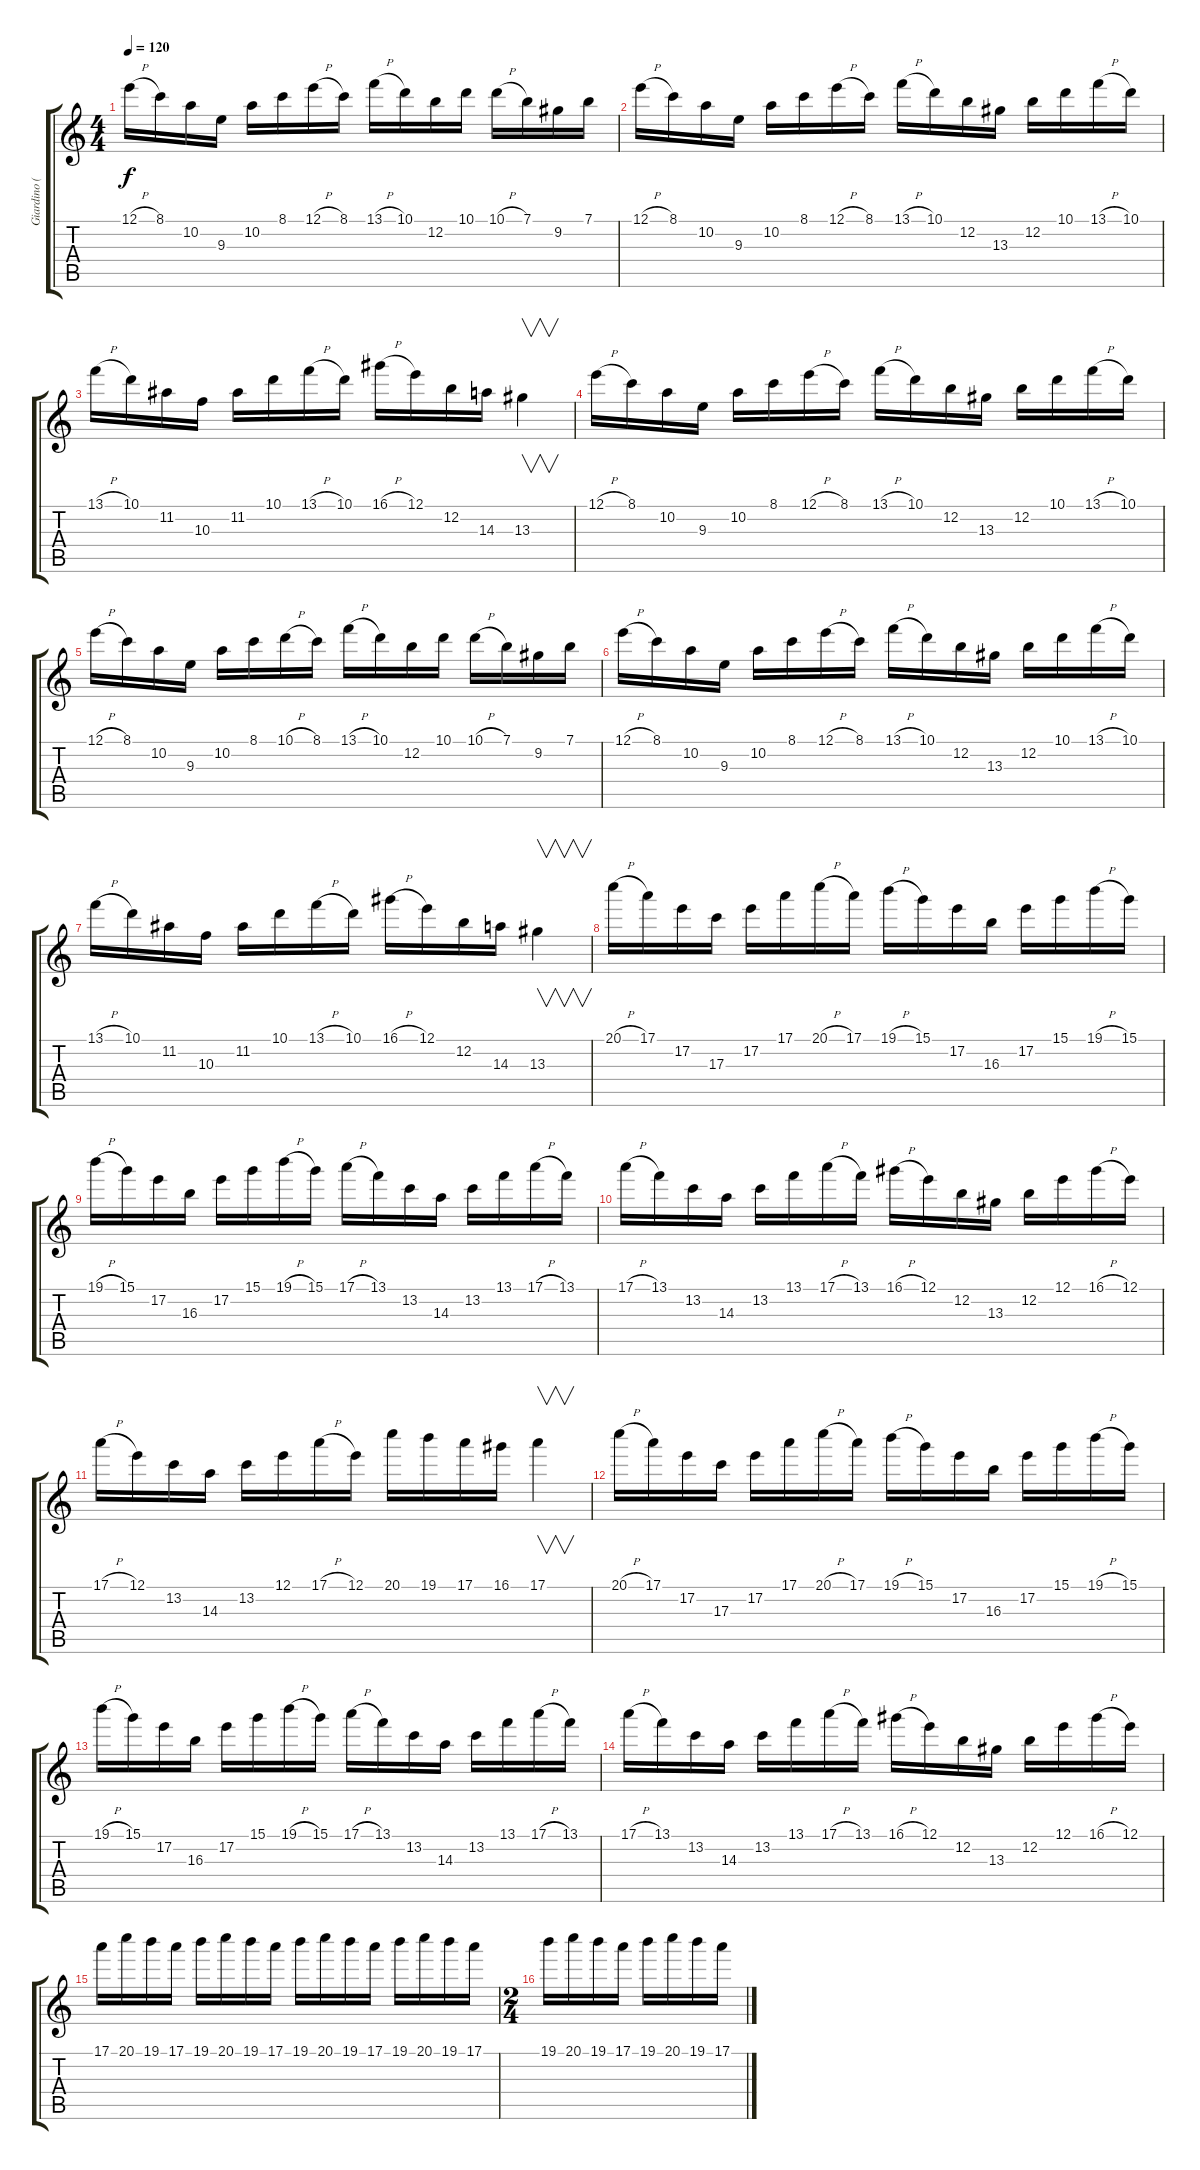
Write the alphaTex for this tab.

\track ("Giardino (Solos)" "Giardino (") {instrument overdrivenguitar}
\staff {score tabs}
\tuning (E4 B3 G3 D3 A2 E2) {hide}
\ts (4 4)
\tempo 120
\clef g2
\ks c
12.1{h}.16{dy f} 8.1.16 10.2.16 9.3.16 10.2.16 8.1.16 12.1{h}.16 8.1.16 13.1{h}.16 10.1.16 12.2.16 10.1.16 10.1{h}.16 7.1.16 9.2.16 7.1.16 |
12.1{h}.16 8.1.16 10.2.16 9.3.16 10.2.16 8.1.16 12.1{h}.16 8.1.16 13.1{h}.16 10.1.16 12.2.16 13.3.16 12.2.16 10.1.16 13.1{h}.16 10.1.16 |
13.1{h}.16 10.1.16 11.2.16 10.3.16 11.2.16 10.1.16 13.1{h}.16 10.1.16 16.1{h}.16 12.1.16 12.2.16 14.3.16 13.3.4{v} |
12.1{h}.16 8.1.16 10.2.16 9.3.16 10.2.16 8.1.16 12.1{h}.16 8.1.16 13.1{h}.16 10.1.16 12.2.16 13.3.16 12.2.16 10.1.16 13.1{h}.16 10.1.16 |
12.1{h}.16 8.1.16 10.2.16 9.3.16 10.2.16 8.1.16 10.1{h}.16 8.1.16 13.1{h}.16 10.1.16 12.2.16 10.1.16 10.1{h}.16 7.1.16 9.2.16 7.1.16 |
12.1{h}.16 8.1.16 10.2.16 9.3.16 10.2.16 8.1.16 12.1{h}.16 8.1.16 13.1{h}.16 10.1.16 12.2.16 13.3.16 12.2.16 10.1.16 13.1{h}.16 10.1.16 |
13.1{h}.16 10.1.16 11.2.16 10.3.16 11.2.16 10.1.16 13.1{h}.16 10.1.16 16.1{h}.16 12.1.16 12.2.16 14.3.16 13.3.4{v} |
20.1{h}.16 17.1.16 17.2.16 17.3.16 17.2.16 17.1.16 20.1{h}.16 17.1.16 19.1{h}.16 15.1.16 17.2.16 16.3.16 17.2.16 15.1.16 19.1{h}.16 15.1.16 |
19.1{h}.16 15.1.16 17.2.16 16.3.16 17.2.16 15.1.16 19.1{h}.16 15.1.16 17.1{h}.16 13.1.16 13.2.16 14.3.16 13.2.16 13.1.16 17.1{h}.16 13.1.16 |
17.1{h}.16 13.1.16 13.2.16 14.3.16 13.2.16 13.1.16 17.1{h}.16 13.1.16 16.1{h}.16 12.1.16 12.2.16 13.3.16 12.2.16 12.1.16 16.1{h}.16 12.1.16 |
17.1{h}.16 12.1.16 13.2.16 14.3.16 13.2.16 12.1.16 17.1{h}.16 12.1.16 20.1.16 19.1.16 17.1.16 16.1.16 17.1.4{v} |
20.1{h}.16 17.1.16 17.2.16 17.3.16 17.2.16 17.1.16 20.1{h}.16 17.1.16 19.1{h}.16 15.1.16 17.2.16 16.3.16 17.2.16 15.1.16 19.1{h}.16 15.1.16 |
19.1{h}.16 15.1.16 17.2.16 16.3.16 17.2.16 15.1.16 19.1{h}.16 15.1.16 17.1{h}.16 13.1.16 13.2.16 14.3.16 13.2.16 13.1.16 17.1{h}.16 13.1.16 |
17.1{h}.16 13.1.16 13.2.16 14.3.16 13.2.16 13.1.16 17.1{h}.16 13.1.16 16.1{h}.16 12.1.16 12.2.16 13.3.16 12.2.16 12.1.16 16.1{h}.16 12.1.16 |
17.1.16 20.1.16 19.1.16 17.1.16 19.1.16 20.1.16 19.1.16 17.1.16 19.1.16 20.1.16 19.1.16 17.1.16 19.1.16 20.1.16 19.1.16 17.1.16 |
\ts (2 4)
19.1.16 20.1.16 19.1.16 17.1.16 19.1.16 20.1.16 19.1.16 17.1.16
